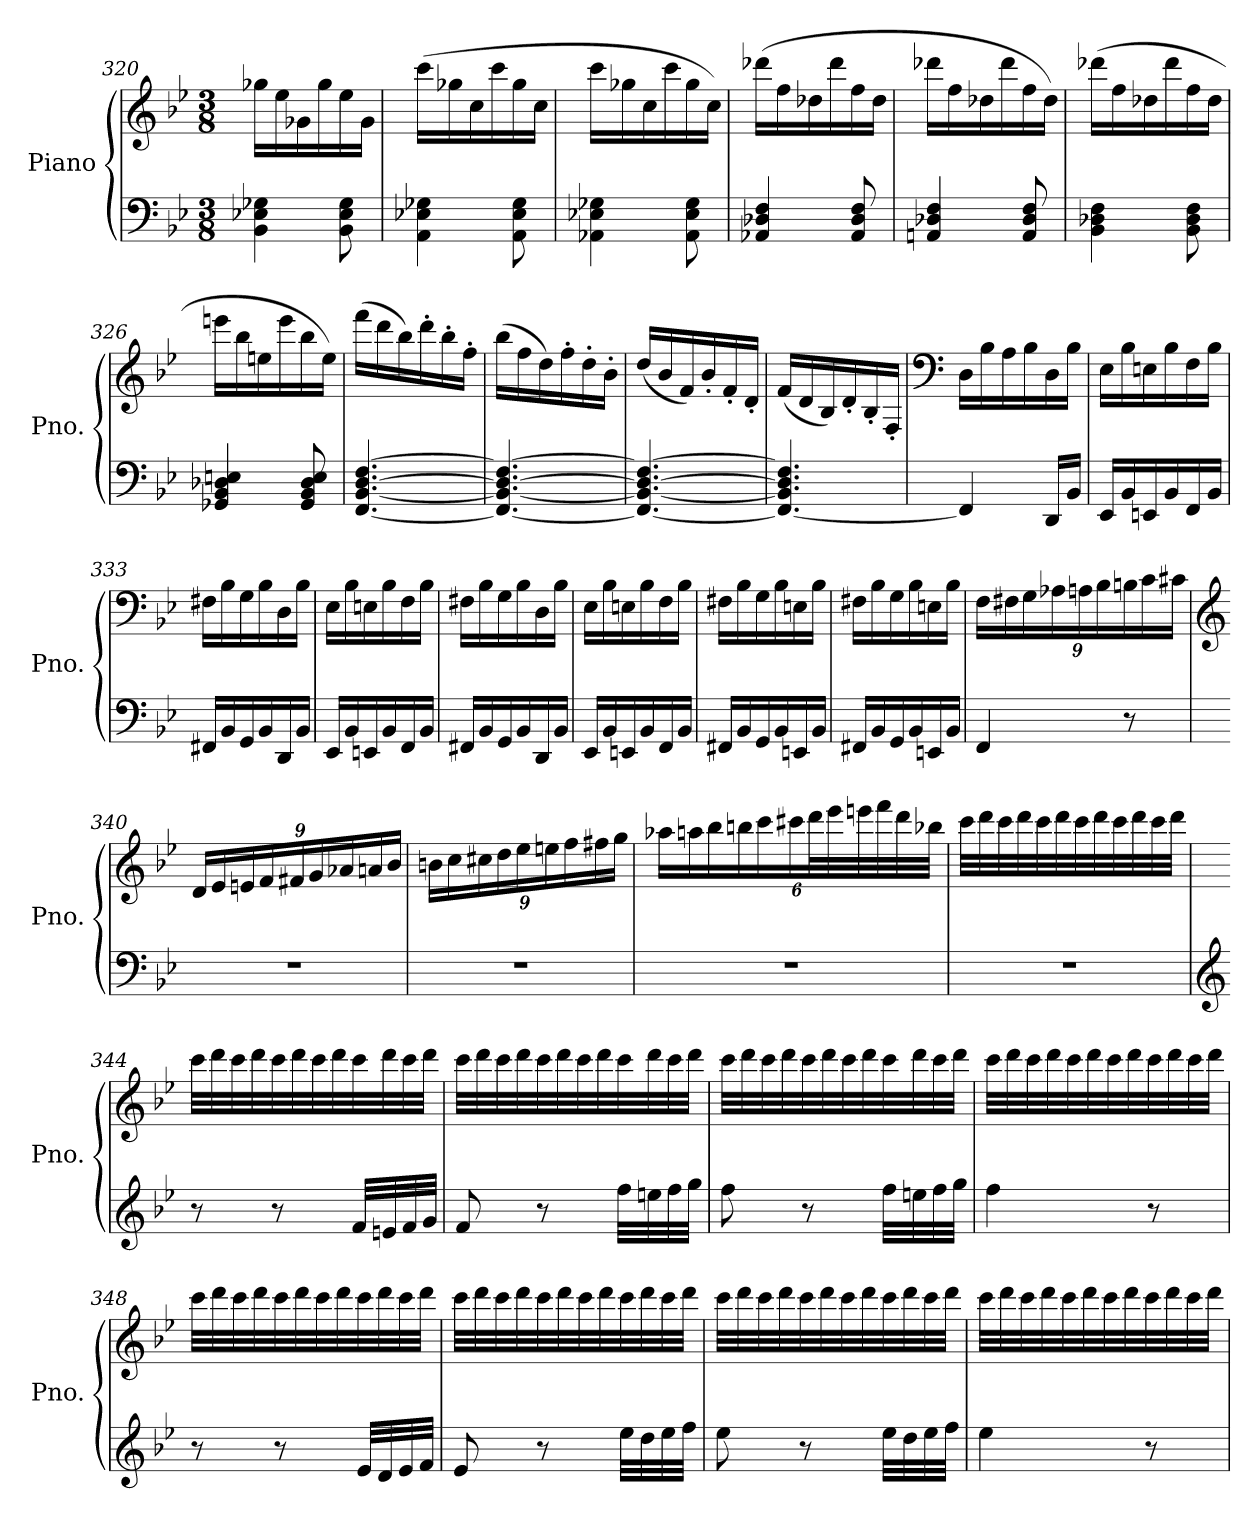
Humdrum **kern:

**kern	**kern
*part1	*part1
*staff2	*staff1
*I"Piano	*
*I'Pno.	*
*clefF4	*clefG2
*k[b-e-]	*k[b-e-]
*B-:	*B-:
*M3/8	*M3/8
=320	=320
4BB-\ 4E-X\ 4G-X\	16gg-X\LL
.	16ee-\
.	16g-X\
.	16gg-\
8BB-\ 8E-\ 8G-\	16ee-\
.	16g-\JJ
=321	=321
4AA\ 4E-X\ 4G-X\	(>16ccc\LL
.	16gg-X\
.	16cc\
.	16ccc\
8AA\ 8E-\ 8G-\	16gg-\
.	16cc\JJ
!!LO:LB:g=z
=322	=322
4AA-X\ 4E-X\ 4G-X\	16ccc\LL
.	16gg-X\
.	16cc\
.	16ccc\
8AA-\ 8E-\ 8G-\	16gg-\
.	16cc\JJ)
=323	=323
4AA-X/ 4D-X/ 4F/	(>16ddd-X\LL
.	16ff\
.	16dd-X\
.	16ddd-\
8AA-/ 8D-/ 8F/	16ff\
.	16dd-\JJ
=324	=324
4AAn/ 4D-X/ 4F/	16ddd-X\LL
.	16ff\
.	16dd-X\
.	16ddd-\
8AA/ 8D-/ 8F/	16ff\
.	16dd-\JJ)
=325	=325
4BB-\ 4D-X\ 4F\	(>16ddd-X\LL
.	16ff\
.	16dd-X\
.	16ddd-\
8BB-\ 8D-\ 8F\	16ff\
.	16dd-\JJ
=326	=326
4GG-X/ 4BB-/ 4D-X/ 4En/	16eeen\LL
.	16bb-\
.	16een\
.	16eee\
8GG-/ 8BB-/ 8D-/ 8E/	16bb-\
.	16ee\JJ)
=327	=327
[4.FF/ [4.BB-/ [4.D/ [4.F/	(>16fff\LL
.	16ddd\
.	16bb-\)
.	16ddd'\
.	16bb-'\
.	16ff'\JJ
!!LO:LB:g=z
=328	=328
4.FF/_ 4.BB-/_ 4.D/_ 4.F/_	(>16bb-\LL
.	16ff\
.	16dd\)
.	16ff'\
.	16dd'\
.	16b-'\JJ
=329	=329
4.FF/_ 4.BB-/_ 4.D/_ 4.F/_	(<16dd/LL
.	16b-/
.	16f/)
.	16b-'/
.	16f'/
.	16d'/JJ
=330	=330
4.FF/_ 4.BB-/] 4.D/] 4.F/]	(<16f/LL
.	16d/
.	16B-/)
.	16d'/
.	16B-'/
.	16F'/JJ
=331	=331
*	*clefF4
*^	*
4FF/]	8ryy	16D\LL
.	.	16B-\
.	8ryy	16A\
.	.	16B-\
16DD/LL	8ryy	16D\
16BB-/JJ	.	16B-\JJ
*v	*v	*
=332	=332
16EE-/LL	16E-\LL
16BB-/	16B-\
16EEn/	16En\
16BB-/	16B-\
16FF/	16F\
16BB-/JJ	16B-\JJ
=333	=333
16FF#X/LL	16F#X\LL
16BB-/	16B-\
16GG/	16G\
16BB-/	16B-\
16DD/	16D\
16BB-/JJ	16B-\JJ
=334	=334
16EE-/LL	16E-\LL
16BB-/	16B-\
16EEn/	16En\
16BB-/	16B-\
16FF/	16F\
16BB-/JJ	16B-\JJ
!!LO:PB:g=z
=335	=335
16FF#X/LL	16F#X\LL
16BB-/	16B-\
16GG/	16G\
16BB-/	16B-\
16DD/	16D\
16BB-/JJ	16B-\JJ
=336	=336
16EE-/LL	16E-\LL
16BB-/	16B-\
16EEn/	16En\
16BB-/	16B-\
16FF/	16F\
16BB-/JJ	16B-\JJ
=337	=337
16FF#X/LL	16F#X\LL
16BB-/	16B-\
16GG/	16G\
16BB-/	16B-\
16EEn/	16En\
16BB-/JJ	16B-\JJ
=338	=338
16FF#X/LL	16F#X\LL
16BB-/	16B-\
16GG/	16G\
16BB-/	16B-\
16EEn/	16En\
16BB-/JJ	16B-\JJ
=339	=339
*	*Xbrackettup
4FF/	24F\LL
.	24F#X\
.	24G\
.	24A-X\
.	24An\
.	24B-\
8r	24Bn\
.	24c\
.	24c#X\JJ
!!LO:LB:g=z
=340	=340
*	*clefG2
4.r	24d/LL
.	24e-/
.	24en/
.	24f/
.	24f#X/
.	24g/
.	24a-X/
.	24an/
.	24b-/JJ
=341	=341
4.r	24bn\LL
.	24cc\
.	24cc#X\
.	24dd\
.	24ee-\
.	24een\
.	24ff\
.	24ff#X\
.	24gg\JJ
=342	=342
4.r	24aa-X\LL
.	24aan\
.	24bb-\
.	24bbn\
.	24ccc\
.	24ccc#X\
.	48ddd\L
.	48eee-\
.	48eeen\
.	48fff\
.	48ddd\
.	48bb-X\JJJ
!!LO:LB:g=z
=343	=343
4.r	32ccc\LLL
.	32ddd\
.	32ccc\
.	32ddd\
.	32ccc\
.	32ddd\
.	32ccc\
.	32ddd\
.	32ccc\
.	32ddd\
.	32ccc\
.	32ddd\JJJ
=344	=344
*clefG2	*
8r	32ccc\LLL
.	32ddd\
.	32ccc\
.	32ddd\
8r	32ccc\
.	32ddd\
.	32ccc\
.	32ddd\
32f/LLL	32ccc\
32en/	32ddd\
32f/	32ccc\
32g/JJJ	32ddd\JJJ
=345	=345
8f/	32ccc\LLL
.	32ddd\
.	32ccc\
.	32ddd\
8r	32ccc\
.	32ddd\
.	32ccc\
.	32ddd\
32ff\LLL	32ccc\
32een\	32ddd\
32ff\	32ccc\
32gg\JJJ	32ddd\JJJ
!!LO:LB:g=z
=346	=346
8ff\	32ccc\LLL
.	32ddd\
.	32ccc\
.	32ddd\
8r	32ccc\
.	32ddd\
.	32ccc\
.	32ddd\
32ff\LLL	32ccc\
32een\	32ddd\
32ff\	32ccc\
32gg\JJJ	32ddd\JJJ
=347	=347
4ff\	32ccc\LLL
.	32ddd\
.	32ccc\
.	32ddd\
.	32ccc\
.	32ddd\
.	32ccc\
.	32ddd\
8r	32ccc\
.	32ddd\
.	32ccc\
.	32ddd\JJJ
=348	=348
8r	32ccc\LLL
.	32ddd\
.	32ccc\
.	32ddd\
8r	32ccc\
.	32ddd\
.	32ccc\
.	32ddd\
32e-/LLL	32ccc\
32d/	32ddd\
32e-/	32ccc\
32f/JJJ	32ddd\JJJ
!!LO:LB:g=z
=349	=349
8e-/	32ccc\LLL
.	32ddd\
.	32ccc\
.	32ddd\
8r	32ccc\
.	32ddd\
.	32ccc\
.	32ddd\
32ee-\LLL	32ccc\
32dd\	32ddd\
32ee-\	32ccc\
32ff\JJJ	32ddd\JJJ
=350	=350
8ee-\	32ccc\LLL
.	32ddd\
.	32ccc\
.	32ddd\
8r	32ccc\
.	32ddd\
.	32ccc\
.	32ddd\
32ee-\LLL	32ccc\
32dd\	32ddd\
32ee-\	32ccc\
32ff\JJJ	32ddd\JJJ
=351	=351
4ee-\	32ccc\LLL
.	32ddd\
.	32ccc\
.	32ddd\
.	32ccc\
.	32ddd\
.	32ccc\
.	32ddd\
8r	32ccc\
.	32ddd\
.	32ccc\
.	32ddd\JJJ
=	=
*-	*-
